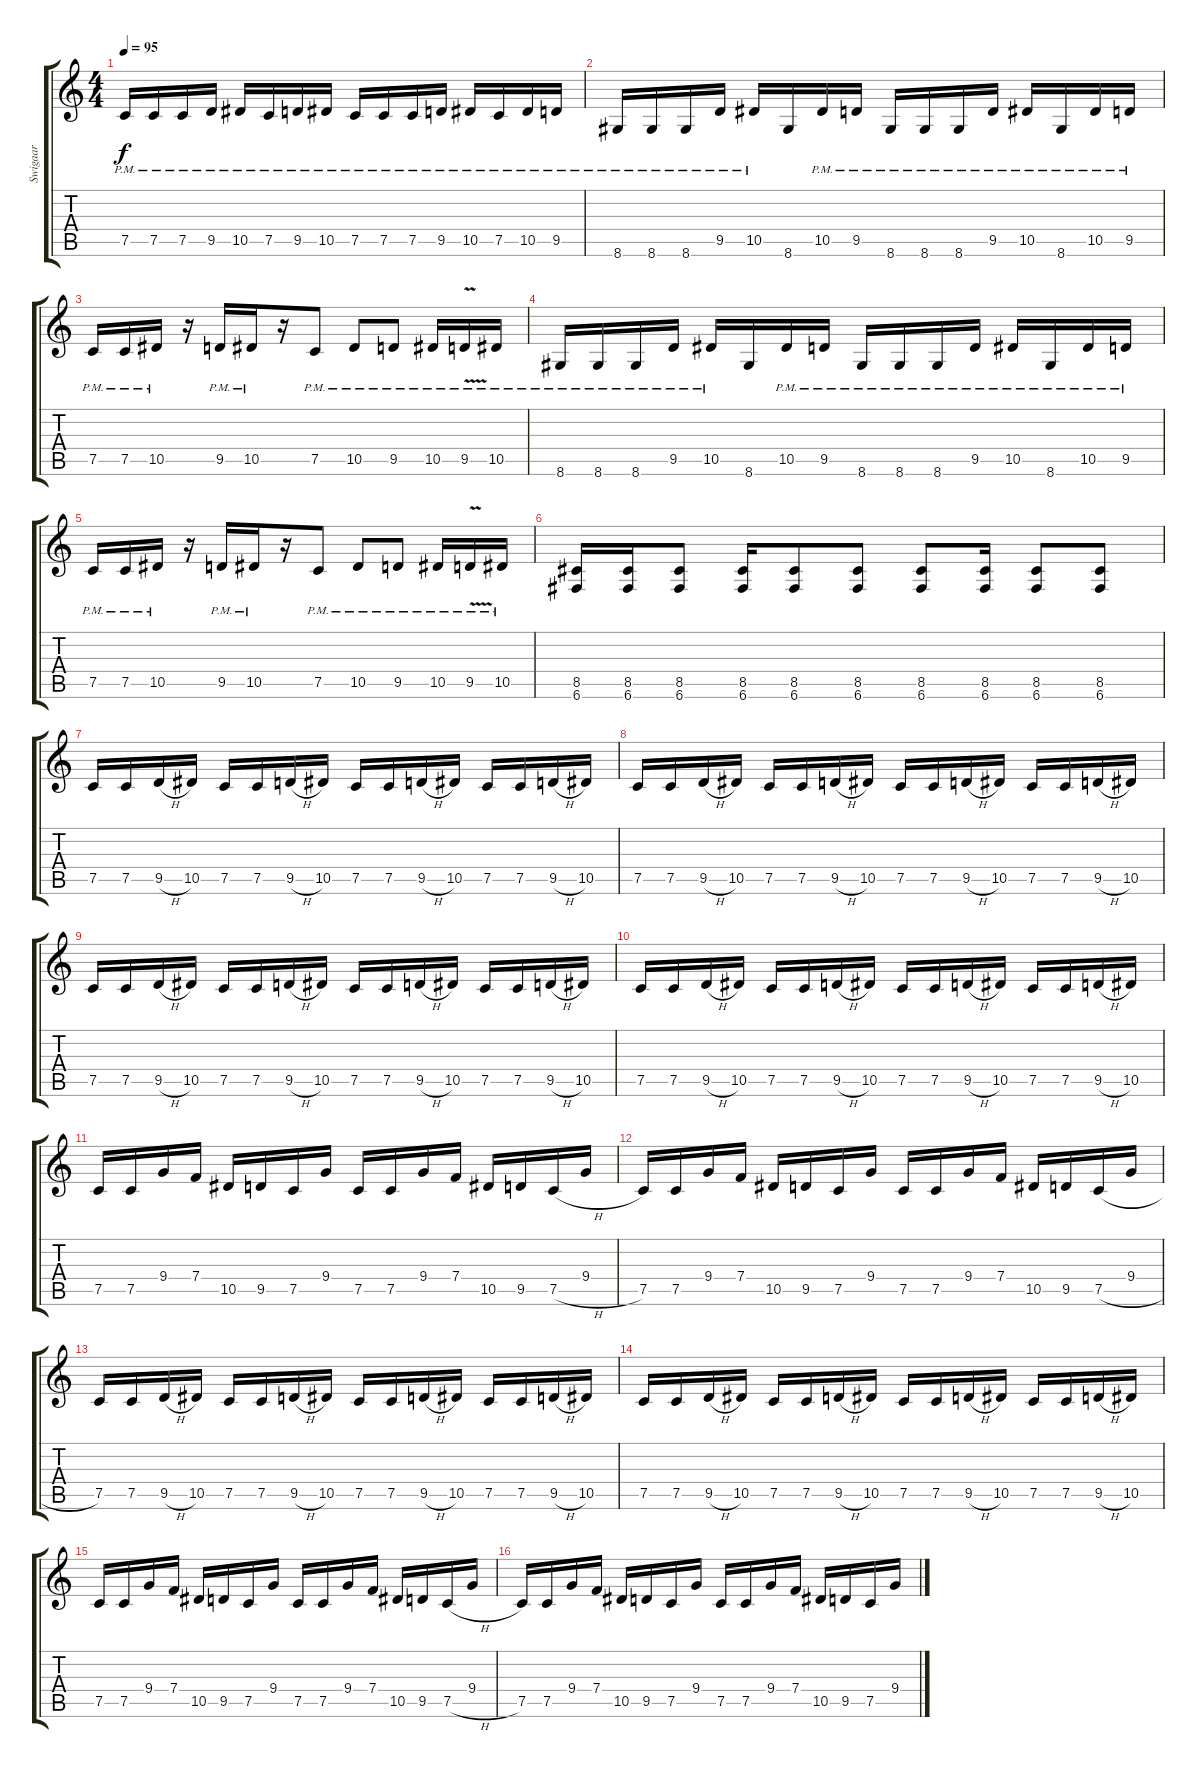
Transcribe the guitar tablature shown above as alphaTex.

\track ("Swigaar" "Swigaar") {instrument distortionguitar}
\staff {score tabs}
\tuning (C4 G3 Eb3 Bb2 F2 C2) {hide}
\ts (4 4)
\tempo 95
\clef g2
\ks c
7.5{pm}.16{dy f} 7.5{pm}.16 7.5{pm}.16 9.5{pm}.16 10.5{pm}.16 7.5{pm}.16 9.5{pm}.16 10.5{pm}.16 7.5{pm}.16 7.5{pm}.16 7.5{pm}.16 9.5{pm}.16 10.5{pm}.16 7.5{pm}.16 10.5{pm}.16 9.5{pm}.16 |
8.6{pm}.16 8.6{pm}.16 8.6{pm}.16 9.5{pm}.16 10.5{pm}.16 8.6.16 10.5{pm}.16 9.5{pm}.16 8.6{pm}.16 8.6{pm}.16 8.6{pm}.16 9.5{pm}.16 10.5{pm}.16 8.6{pm}.16 10.5{pm}.16 9.5{pm}.16 |
7.5{pm}.16 7.5{pm}.16 10.5{pm}.16 r.16 9.5{pm}.16 10.5{pm}.16 r.16 7.5{pm}.8 10.5{pm}.8 9.5{pm}.8 10.5{pm}.16 9.5{v pm}.16 10.5{pm}.16 |
8.6{pm}.16 8.6{pm}.16 8.6{pm}.16 9.5{pm}.16 10.5{pm}.16 8.6.16 10.5{pm}.16 9.5{pm}.16 8.6{pm}.16 8.6{pm}.16 8.6{pm}.16 9.5{pm}.16 10.5{pm}.16 8.6{pm}.16 10.5{pm}.16 9.5{pm}.16 |
7.5{pm}.16 7.5{pm}.16 10.5{pm}.16 r.16 9.5{pm}.16 10.5{pm}.16 r.16 7.5{pm}.8 10.5{pm}.8 9.5{pm}.8 10.5{pm}.16 9.5{v pm}.16 10.5{pm}.16 |
(8.5 6.6).16 (8.5 6.6).16 (8.5 6.6).8 (8.5 6.6).16 (8.5 6.6).8 (8.5 6.6).8 (8.5 6.6).8 (8.5 6.6).16 (8.5 6.6).8 (8.5 6.6).8 |
7.5.16 7.5.16 9.5{h}.16 10.5.16 7.5.16 7.5.16 9.5{h}.16 10.5.16 7.5.16 7.5.16 9.5{h}.16 10.5.16 7.5.16 7.5.16 9.5{h}.16 10.5.16 |
7.5.16 7.5.16 9.5{h}.16 10.5.16 7.5.16 7.5.16 9.5{h}.16 10.5.16 7.5.16 7.5.16 9.5{h}.16 10.5.16 7.5.16 7.5.16 9.5{h}.16 10.5.16 |
7.5.16 7.5.16 9.5{h}.16 10.5.16 7.5.16 7.5.16 9.5{h}.16 10.5.16 7.5.16 7.5.16 9.5{h}.16 10.5.16 7.5.16 7.5.16 9.5{h}.16 10.5.16 |
7.5.16 7.5.16 9.5{h}.16 10.5.16 7.5.16 7.5.16 9.5{h}.16 10.5.16 7.5.16 7.5.16 9.5{h}.16 10.5.16 7.5.16 7.5.16 9.5{h}.16 10.5.16 |
7.5.16 7.5.16 9.4.16 7.4.16 10.5.16 9.5.16 7.5.16 9.4.16 7.5.16 7.5.16 9.4.16 7.4.16 10.5.16 9.5.16 7.5{h}.16 9.4.16 |
7.5.16 7.5.16 9.4.16 7.4.16 10.5.16 9.5.16 7.5.16 9.4.16 7.5.16 7.5.16 9.4.16 7.4.16 10.5.16 9.5.16 7.5{h}.16 9.4.16 |
7.5.16 7.5.16 9.5{h}.16 10.5.16 7.5.16 7.5.16 9.5{h}.16 10.5.16 7.5.16 7.5.16 9.5{h}.16 10.5.16 7.5.16 7.5.16 9.5{h}.16 10.5.16 |
7.5.16 7.5.16 9.5{h}.16 10.5.16 7.5.16 7.5.16 9.5{h}.16 10.5.16 7.5.16 7.5.16 9.5{h}.16 10.5.16 7.5.16 7.5.16 9.5{h}.16 10.5.16 |
7.5.16 7.5.16 9.4.16 7.4.16 10.5.16 9.5.16 7.5.16 9.4.16 7.5.16 7.5.16 9.4.16 7.4.16 10.5.16 9.5.16 7.5{h}.16 9.4.16 |
7.5.16 7.5.16 9.4.16 7.4.16 10.5.16 9.5.16 7.5.16 9.4.16 7.5.16 7.5.16 9.4.16 7.4.16 10.5.16 9.5.16 7.5{h}.16 9.4.16
